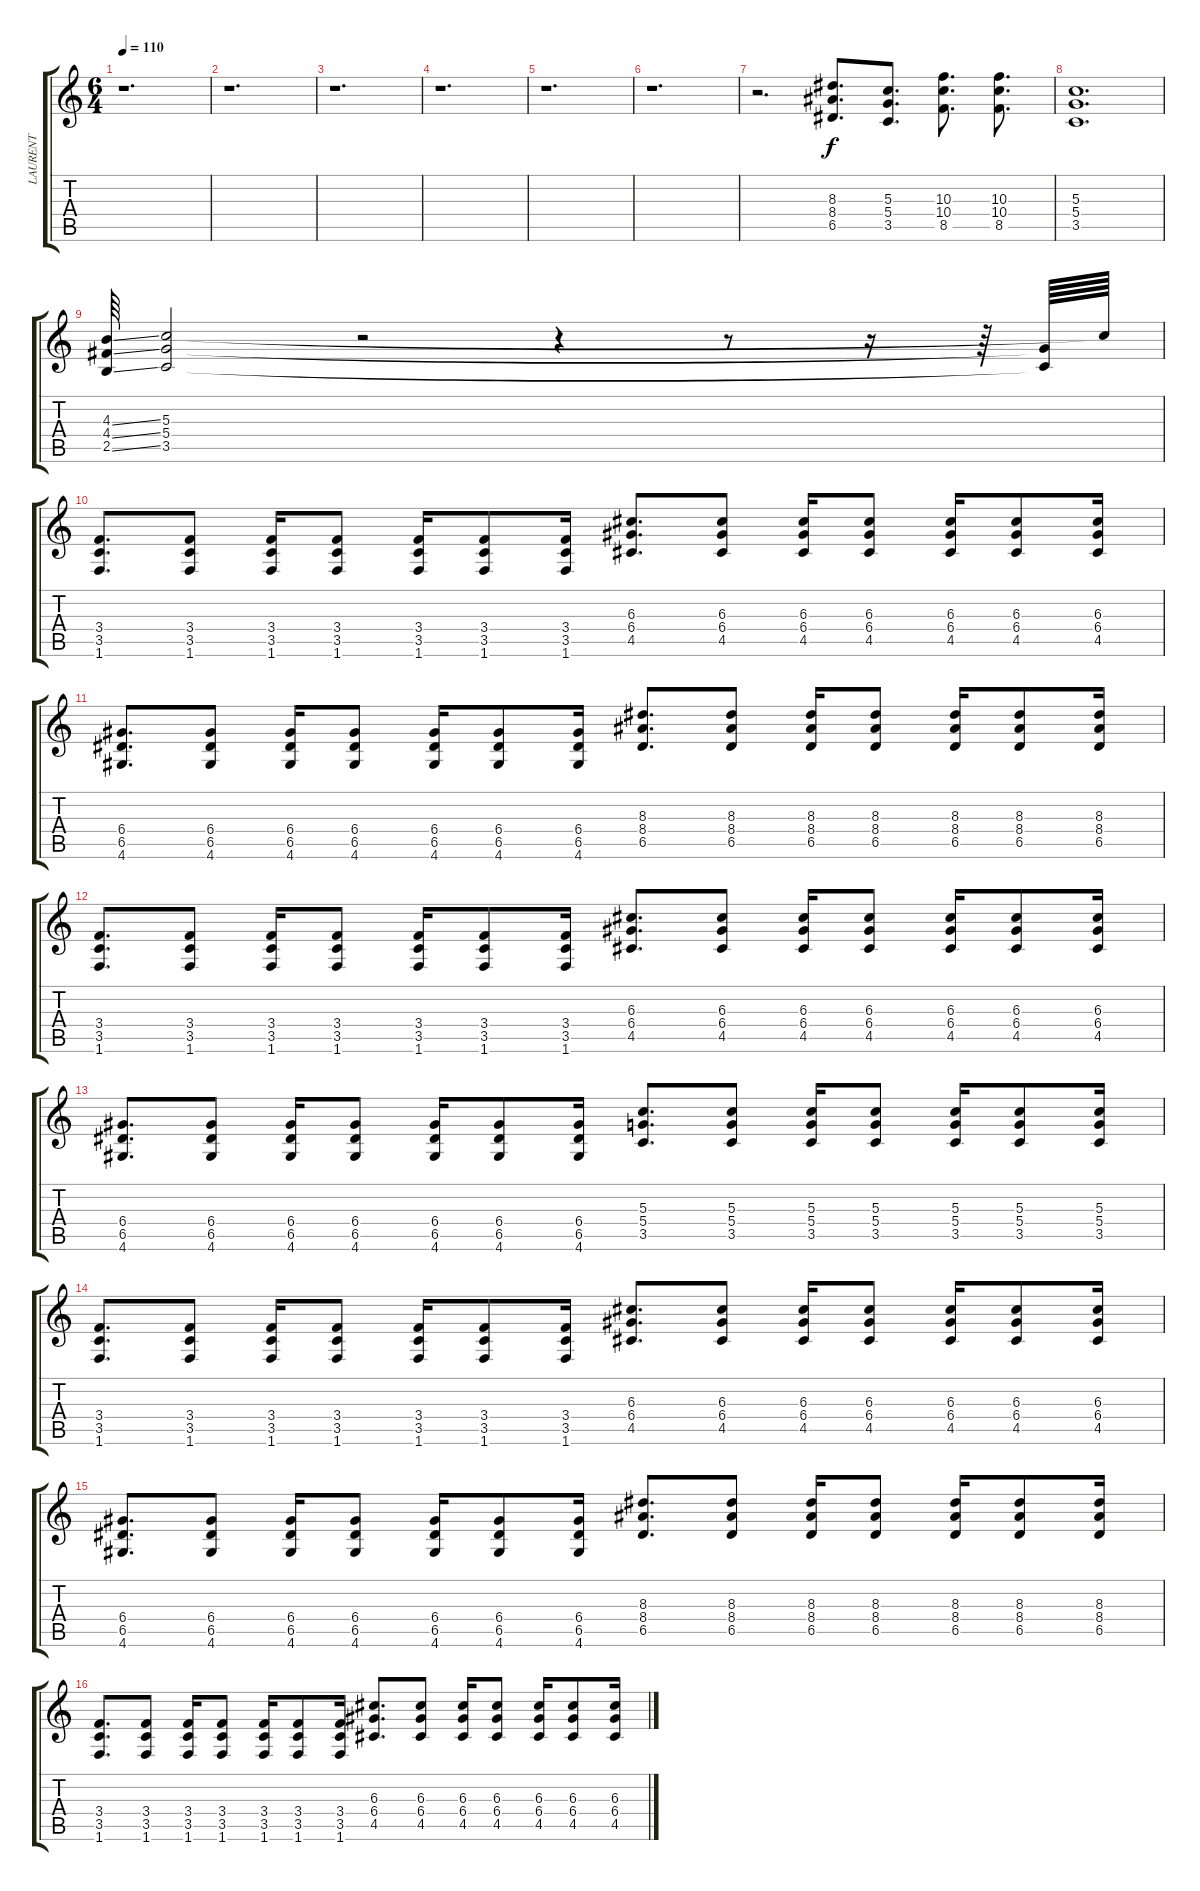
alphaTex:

\track ("LAURENT" "LAURENT") {instrument distortionguitar}
\staff {score tabs}
\tuning (E4 B3 G3 D3 A2 E2) {hide}
\ts (6 4)
\tempo 110
\clef g2
\ks c
r.1{d dy f} |
r.1{d} |
r.1{d} |
r.1{d} |
r.1{d} |
r.1{d} |
r.2{d} (8.3 8.4 6.5).8{d} (5.3 5.4 3.5).8{d} (10.3 10.4 8.5).8{d} (10.3 10.4 8.5).8{d} |
(5.3 5.4 3.5).1{d} |
(4.3{ss} 4.4{ss} 2.5{ss}).64 (5.3 5.4 3.5).2 r.2 r.4 r.8 r.16 r.64 (5.4{t} 3.5{t}).64 5.3{t}.64 |
(3.4 3.5 1.6).8{d volume 13} (3.4 3.5 1.6).8 (3.4 3.5 1.6).16 (3.4 3.5 1.6).8 (3.4 3.5 1.6).16 (3.4 3.5 1.6).8 (3.4 3.5 1.6).16 (6.3 6.4 4.5).8{d} (6.3 6.4 4.5).8 (6.3 6.4 4.5).16 (6.3 6.4 4.5).8 (6.3 6.4 4.5).16 (6.3 6.4 4.5).8 (6.3 6.4 4.5).16 |
(6.4 6.5 4.6).8{d} (6.4 6.5 4.6).8 (6.4 6.5 4.6).16 (6.4 6.5 4.6).8 (6.4 6.5 4.6).16 (6.4 6.5 4.6).8 (6.4 6.5 4.6).16 (8.3 8.4 6.5).8{d} (8.3 8.4 6.5).8 (8.3 8.4 6.5).16 (8.3 8.4 6.5).8 (8.3 8.4 6.5).16 (8.3 8.4 6.5).8 (8.3 8.4 6.5).16 |
(3.4 3.5 1.6).8{d} (3.4 3.5 1.6).8 (3.4 3.5 1.6).16 (3.4 3.5 1.6).8 (3.4 3.5 1.6).16 (3.4 3.5 1.6).8 (3.4 3.5 1.6).16 (6.3 6.4 4.5).8{d} (6.3 6.4 4.5).8 (6.3 6.4 4.5).16 (6.3 6.4 4.5).8 (6.3 6.4 4.5).16 (6.3 6.4 4.5).8 (6.3 6.4 4.5).16 |
(6.4 6.5 4.6).8{d} (6.4 6.5 4.6).8 (6.4 6.5 4.6).16 (6.4 6.5 4.6).8 (6.4 6.5 4.6).16 (6.4 6.5 4.6).8 (6.4 6.5 4.6).16 (5.3 5.4 3.5).8{d} (5.3 5.4 3.5).8 (5.3 5.4 3.5).16 (5.3 5.4 3.5).8 (5.3 5.4 3.5).16 (5.3 5.4 3.5).8 (5.3 5.4 3.5).16 |
(3.4 3.5 1.6).8{d} (3.4 3.5 1.6).8 (3.4 3.5 1.6).16 (3.4 3.5 1.6).8 (3.4 3.5 1.6).16 (3.4 3.5 1.6).8 (3.4 3.5 1.6).16 (6.3 6.4 4.5).8{d} (6.3 6.4 4.5).8 (6.3 6.4 4.5).16 (6.3 6.4 4.5).8 (6.3 6.4 4.5).16 (6.3 6.4 4.5).8 (6.3 6.4 4.5).16 |
(6.4 6.5 4.6).8{d} (6.4 6.5 4.6).8 (6.4 6.5 4.6).16 (6.4 6.5 4.6).8 (6.4 6.5 4.6).16 (6.4 6.5 4.6).8 (6.4 6.5 4.6).16 (8.3 8.4 6.5).8{d} (8.3 8.4 6.5).8 (8.3 8.4 6.5).16 (8.3 8.4 6.5).8 (8.3 8.4 6.5).16 (8.3 8.4 6.5).8 (8.3 8.4 6.5).16 |
(3.4 3.5 1.6).8{d} (3.4 3.5 1.6).8 (3.4 3.5 1.6).16 (3.4 3.5 1.6).8 (3.4 3.5 1.6).16 (3.4 3.5 1.6).8 (3.4 3.5 1.6).16 (6.3 6.4 4.5).8{d} (6.3 6.4 4.5).8 (6.3 6.4 4.5).16 (6.3 6.4 4.5).8 (6.3 6.4 4.5).16 (6.3 6.4 4.5).8 (6.3 6.4 4.5).16
